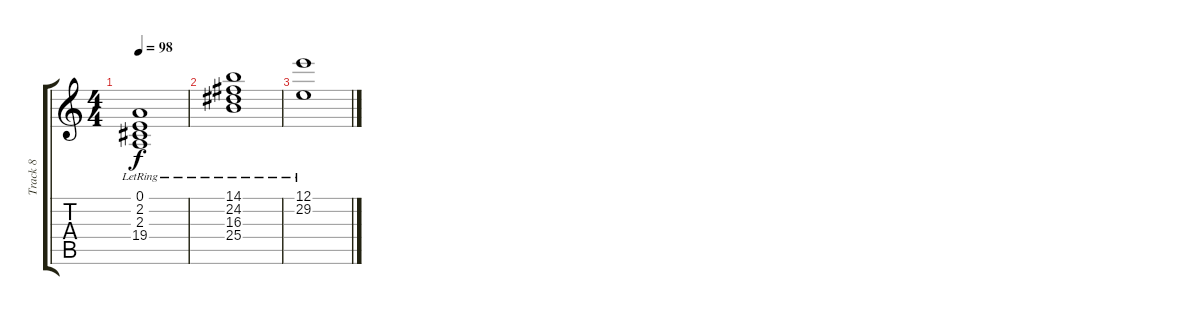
\track ("Track 8" "Track 8") {instrument fx7echoes}
\staff {score tabs}
\tuning (E4 B3 G3 D3 A2 E2) {hide}
\ts (4 4)
\tempo 98
\clef g2
\ks c
(0.1 2.2 2.3{lr} 19.4).1{dy f} |
(14.1 24.2 16.3{lr} 25.4).1 |
(12.1 29.2{lr}).1
